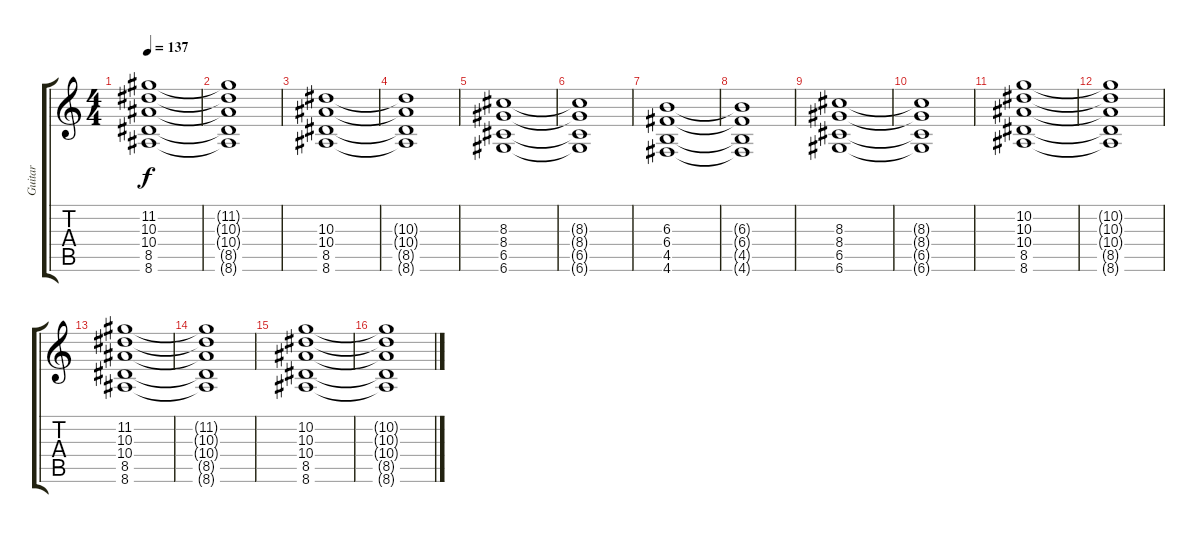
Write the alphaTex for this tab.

\track ("Guitar" "Guitar") {instrument electricguitarclean}
\staff {score tabs}
\tuning (D4 A3 F3 C3 G2 D2) {hide}
\ts (4 4)
\tempo 137
\clef g2
\ks c
(11.2 10.3 10.4 8.5 8.6).1{dy f} |
(11.2{t} 10.3{t} 10.4{t} 8.5{t} 8.6{t}).1 |
(10.3 10.4 8.5 8.6).1 |
(10.3{t} 10.4{t} 8.5{t} 8.6{t}).1 |
(8.3 8.4 6.5 6.6).1 |
(8.3{t} 8.4{t} 6.5{t} 6.6{t}).1 |
(6.3 6.4 4.5 4.6).1 |
(6.3{t} 6.4{t} 4.5{t} 4.6{t}).1 |
(8.3 8.4 6.5 6.6).1 |
(8.3{t} 8.4{t} 6.5{t} 6.6{t}).1 |
(10.2 10.3 10.4 8.5 8.6).1 |
(10.2{t} 10.3{t} 10.4{t} 8.5{t} 8.6{t}).1 |
(11.2 10.3 10.4 8.5 8.6).1 |
(11.2{t} 10.3{t} 10.4{t} 8.5{t} 8.6{t}).1 |
(10.2 10.3 10.4 8.5 8.6).1 |
(10.2{t} 10.3{t} 10.4{t} 8.5{t} 8.6{t}).1
